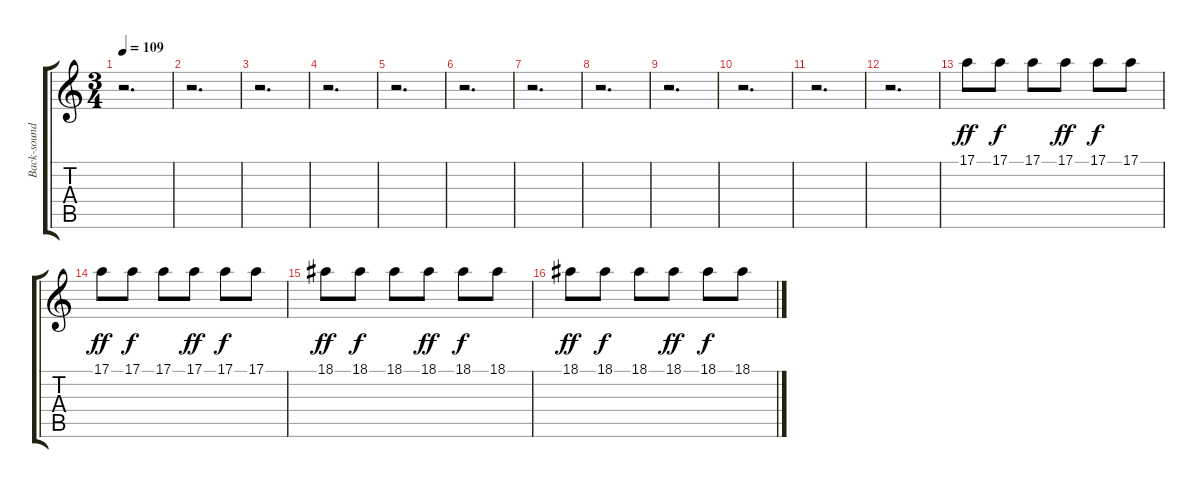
\track ("Back-sound" "Back-sound") {instrument pad2warm}
\staff {score tabs}
\tuning (E4 B3 G3 D3 A2 E2) {hide}
\ts (3 4)
\tempo 109
\clef g2
\ks c
r.2{d dy ff} |
r.2{d} |
r.2{d} |
r.2{d} |
r.2{d} |
r.2{d} |
r.2{d} |
r.2{d} |
r.2{d} |
r.2{d} |
r.2{d} |
r.2{d} |
17.1.8 17.1.8{dy f} 17.1.8 17.1.8{dy ff} 17.1.8{dy f} 17.1.8 |
17.1.8{dy ff} 17.1.8{dy f} 17.1.8 17.1.8{dy ff} 17.1.8{dy f} 17.1.8 |
18.1.8{dy ff} 18.1.8{dy f} 18.1.8 18.1.8{dy ff} 18.1.8{dy f} 18.1.8 |
18.1.8{dy ff} 18.1.8{dy f} 18.1.8 18.1.8{dy ff} 18.1.8{dy f} 18.1.8
